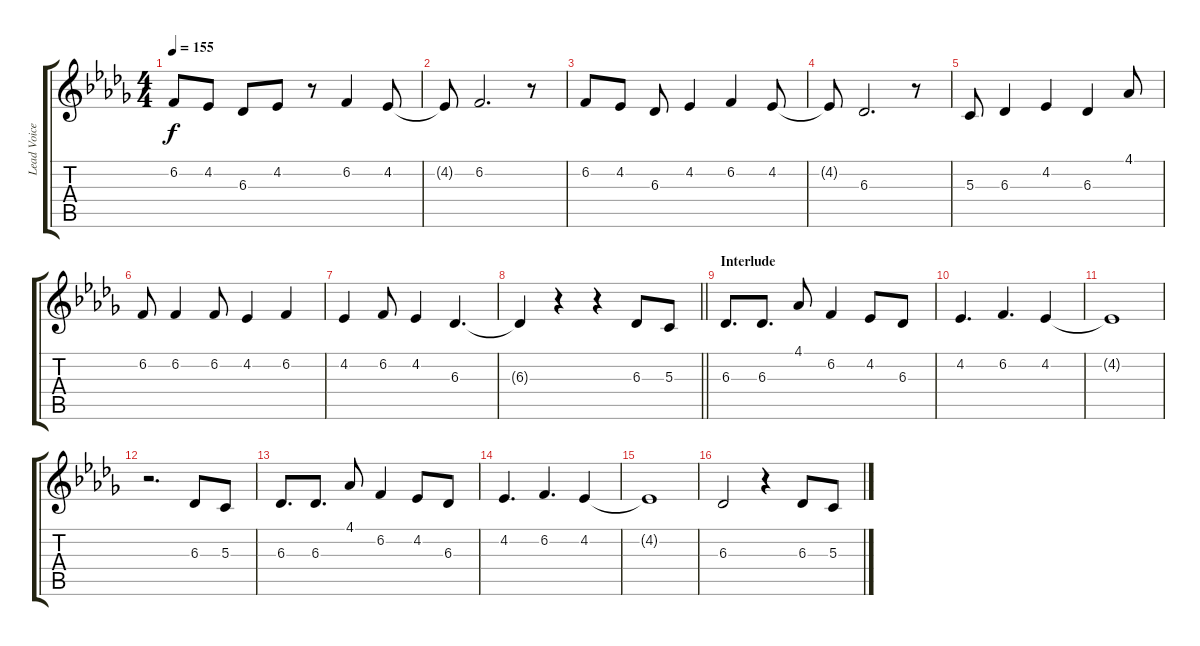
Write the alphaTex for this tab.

\track ("Lead Voice" "Lead Voice") {instrument trumpet}
\staff {score tabs}
\tuning (E4 B3 G3 D3 A2 E2) {hide}
\ts (4 4)
\tempo 155
\clef g2
\ks db
6.2.8{dy f} 4.2.8 6.3.8 4.2.8 r.8 6.2.4 4.2.8 |
4.2{t}.8 6.2.2{d} r.8 |
6.2.8 4.2.8 6.3.8 4.2.4 6.2.4 4.2.8 |
4.2{t}.8 6.3.2{d} r.8 |
5.3.8 6.3.4 4.2.4 6.3.4 4.1.8 |
6.2.8 6.2.4 6.2.8 4.2.4 6.2.4 |
4.2.4 6.2.8 4.2.4 6.3.4{d} |
\barLineRight lightlight
6.3{t}.4 r.4 r.4 6.3.8 5.3.8 |
\section ("" "Interlude")
6.3.8{d} 6.3.8{d} 4.1.8 6.2.4 4.2.8 6.3.8 |
4.2.4{d} 6.2.4{d} 4.2.4 |
4.2{t}.1 |
r.2{d} 6.3.8 5.3.8 |
6.3.8{d} 6.3.8{d} 4.1.8 6.2.4 4.2.8 6.3.8 |
4.2.4{d} 6.2.4{d} 4.2.4 |
4.2{t}.1 |
6.3.2 r.4 6.3.8 5.3.8
